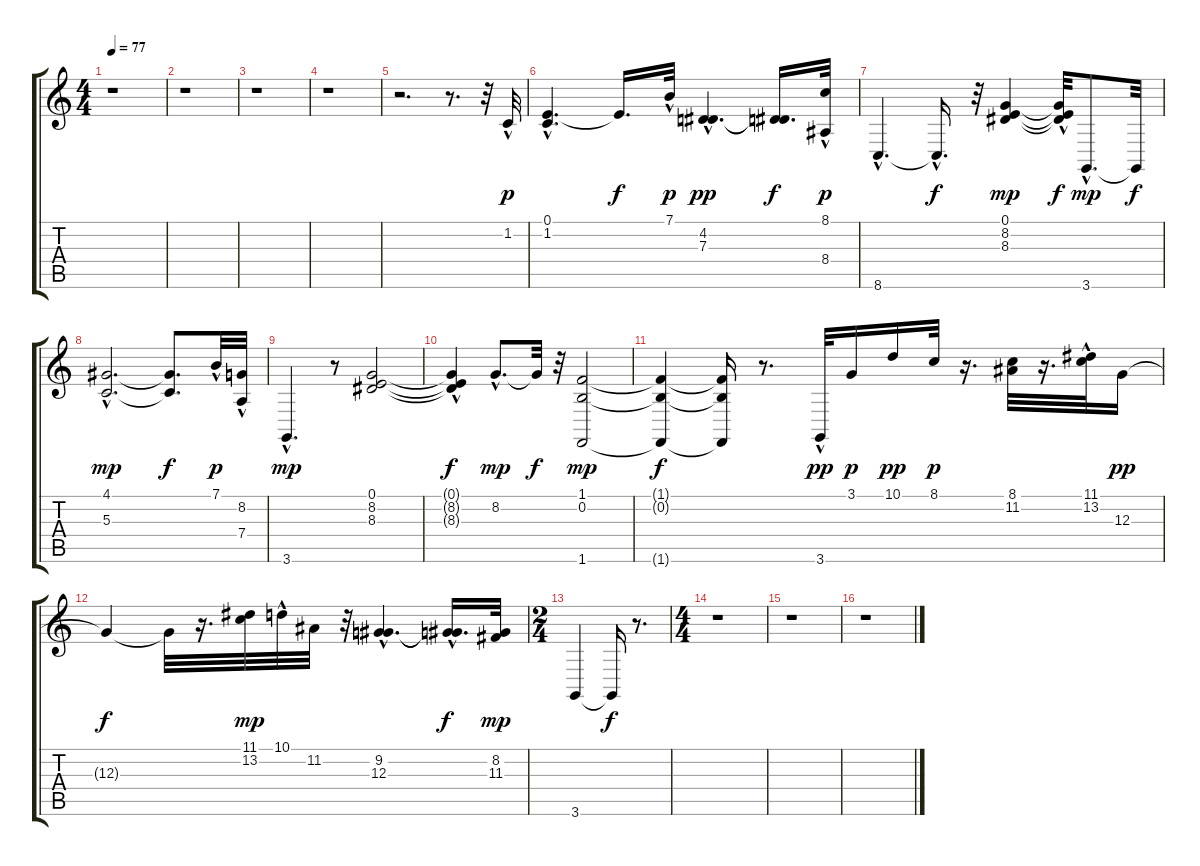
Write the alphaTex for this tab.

\track "" {instrument stringensemble1}
\staff {score tabs}
\tuning (E4 B3 G3 D3 A2 E2) {hide}
\ts (4 4)
\tempo 77
\clef g2
\ks c
r.1{dy p} |
r.1 |
r.1 |
r.1 |
r.2{d} r.8{d} r.32 1.2{hac}.32 |
(0.1{hac} 1.2{hac}).4{d} 0.1{t}.16{d dy f} 7.1{hac}.32{dy p} (4.2{hac} 7.3{hac}).4{d dy pp} (4.2{t} 7.3{t}).16{d dy f} (8.1 8.4{hac}).32{dy p} |
8.6{hac}.4{d} 8.6{hac t}.16{d dy f} r.32 (0.1 8.2 8.3).4{dy mp} (0.1{t} 8.2{t} 8.3{hac t}).32{dy f} 3.6{hac}.8{d dy mp} 3.6{t}.32{dy f} |
(4.1{hac} 5.3{hac}).2{d dy mp} (4.1{t} 5.3{t}).8{d dy f} 7.1{hac}.32{dy p} (8.2{hac} 7.4{hac}).32 |
3.6{hac}.4{d dy mp} r.8 (0.1 8.2 8.3).2 |
(0.1{hac t} 8.2{t} 8.3{t}).4{dy f} 8.2{hac}.8{d dy mp} 8.2{t}.32{dy f} r.32 (1.1 0.2 1.6).2{dy mp} |
(1.1{t} 0.2{t} 1.6{t}).4{dy f} (1.1{t} 0.2{t} 1.6{t}).16 r.8{d} 3.6{hac}.32{dy pp} 3.1.16{dy p} 10.1.16{dy pp} 8.1.32{dy p} r.16{d} (8.1 11.2).32 r.16{d} (11.1{hac} 13.2{hac}).32 12.3.16{dy pp} |
12.3{t}.4{dy f} 12.3{t}.32 r.16{d} (11.1 13.2).32{dy mp} 10.1{hac}.32 11.2.32 r.32 (9.2{hac} 12.3{hac}).4{d} (9.2{t} 12.3{hac t}).16{d dy f} (8.2 11.3).32{dy mp} |
\ts (2 4)
3.6.4 3.6{t}.16{dy f} r.8{d} |
\ts (4 4)
r.1 |
r.1 |
r.1
